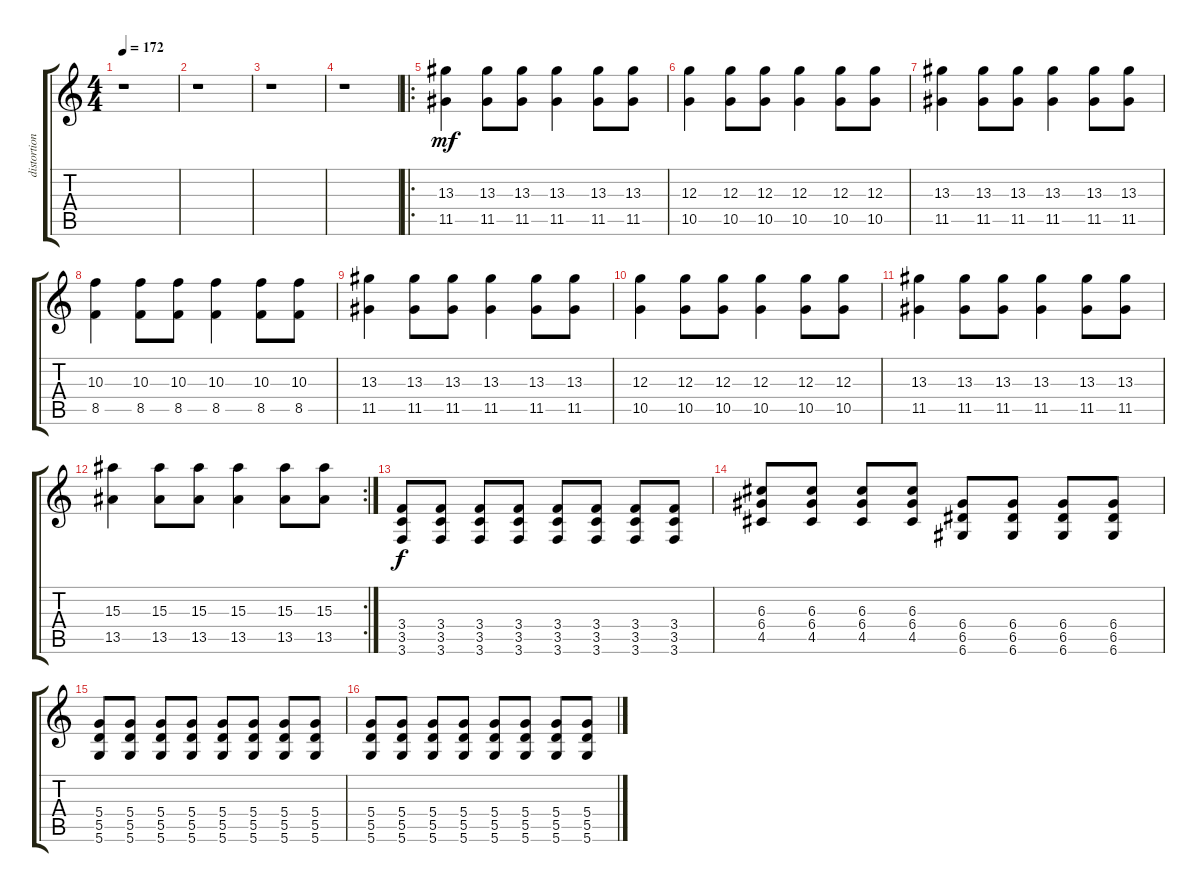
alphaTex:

\track ("distortion 2" "distortion") {instrument overdrivenguitar}
\staff {score tabs}
\tuning (E4 B3 G3 D3 A2 D2) {hide}
\ts (4 4)
\tempo 172
\clef g2
\ks c
r.1{dy mf} |
r.1 |
r.1 |
r.1 |
\ro
(13.3 11.5).4 (13.3 11.5).8 (13.3 11.5).8 (13.3 11.5).4 (13.3 11.5).8 (13.3 11.5).8 |
(12.3 10.5).4 (12.3 10.5).8 (12.3 10.5).8 (12.3 10.5).4 (12.3 10.5).8 (12.3 10.5).8 |
(13.3 11.5).4 (13.3 11.5).8 (13.3 11.5).8 (13.3 11.5).4 (13.3 11.5).8 (13.3 11.5).8 |
(10.3 8.5).4 (10.3 8.5).8 (10.3 8.5).8 (10.3 8.5).4 (10.3 8.5).8 (10.3 8.5).8 |
(13.3 11.5).4 (13.3 11.5).8 (13.3 11.5).8 (13.3 11.5).4 (13.3 11.5).8 (13.3 11.5).8 |
(12.3 10.5).4 (12.3 10.5).8 (12.3 10.5).8 (12.3 10.5).4 (12.3 10.5).8 (12.3 10.5).8 |
(13.3 11.5).4 (13.3 11.5).8 (13.3 11.5).8 (13.3 11.5).4 (13.3 11.5).8 (13.3 11.5).8 |
\rc 2
(15.3 13.5).4 (15.3 13.5).8 (15.3 13.5).8 (15.3 13.5).4 (15.3 13.5).8 (15.3 13.5).8 |
(3.4 3.5 3.6).8{dy f} (3.4 3.5 3.6).8 (3.4 3.5 3.6).8 (3.4 3.5 3.6).8 (3.4 3.5 3.6).8 (3.4 3.5 3.6).8 (3.4 3.5 3.6).8 (3.4 3.5 3.6).8 |
(6.3 6.4 4.5).8 (6.3 6.4 4.5).8 (6.3 6.4 4.5).8 (6.3 6.4 4.5).8 (6.4 6.5 6.6).8 (6.4 6.5 6.6).8 (6.4 6.5 6.6).8 (6.4 6.5 6.6).8 |
(5.4 5.5 5.6).8 (5.4 5.5 5.6).8 (5.4 5.5 5.6).8 (5.4 5.5 5.6).8 (5.4 5.5 5.6).8 (5.4 5.5 5.6).8 (5.4 5.5 5.6).8 (5.4 5.5 5.6).8 |
(5.4 5.5 5.6).8 (5.4 5.5 5.6).8 (5.4 5.5 5.6).8 (5.4 5.5 5.6).8 (5.4 5.5 5.6).8 (5.4 5.5 5.6).8 (5.4 5.5 5.6).8 (5.4 5.5 5.6).8
